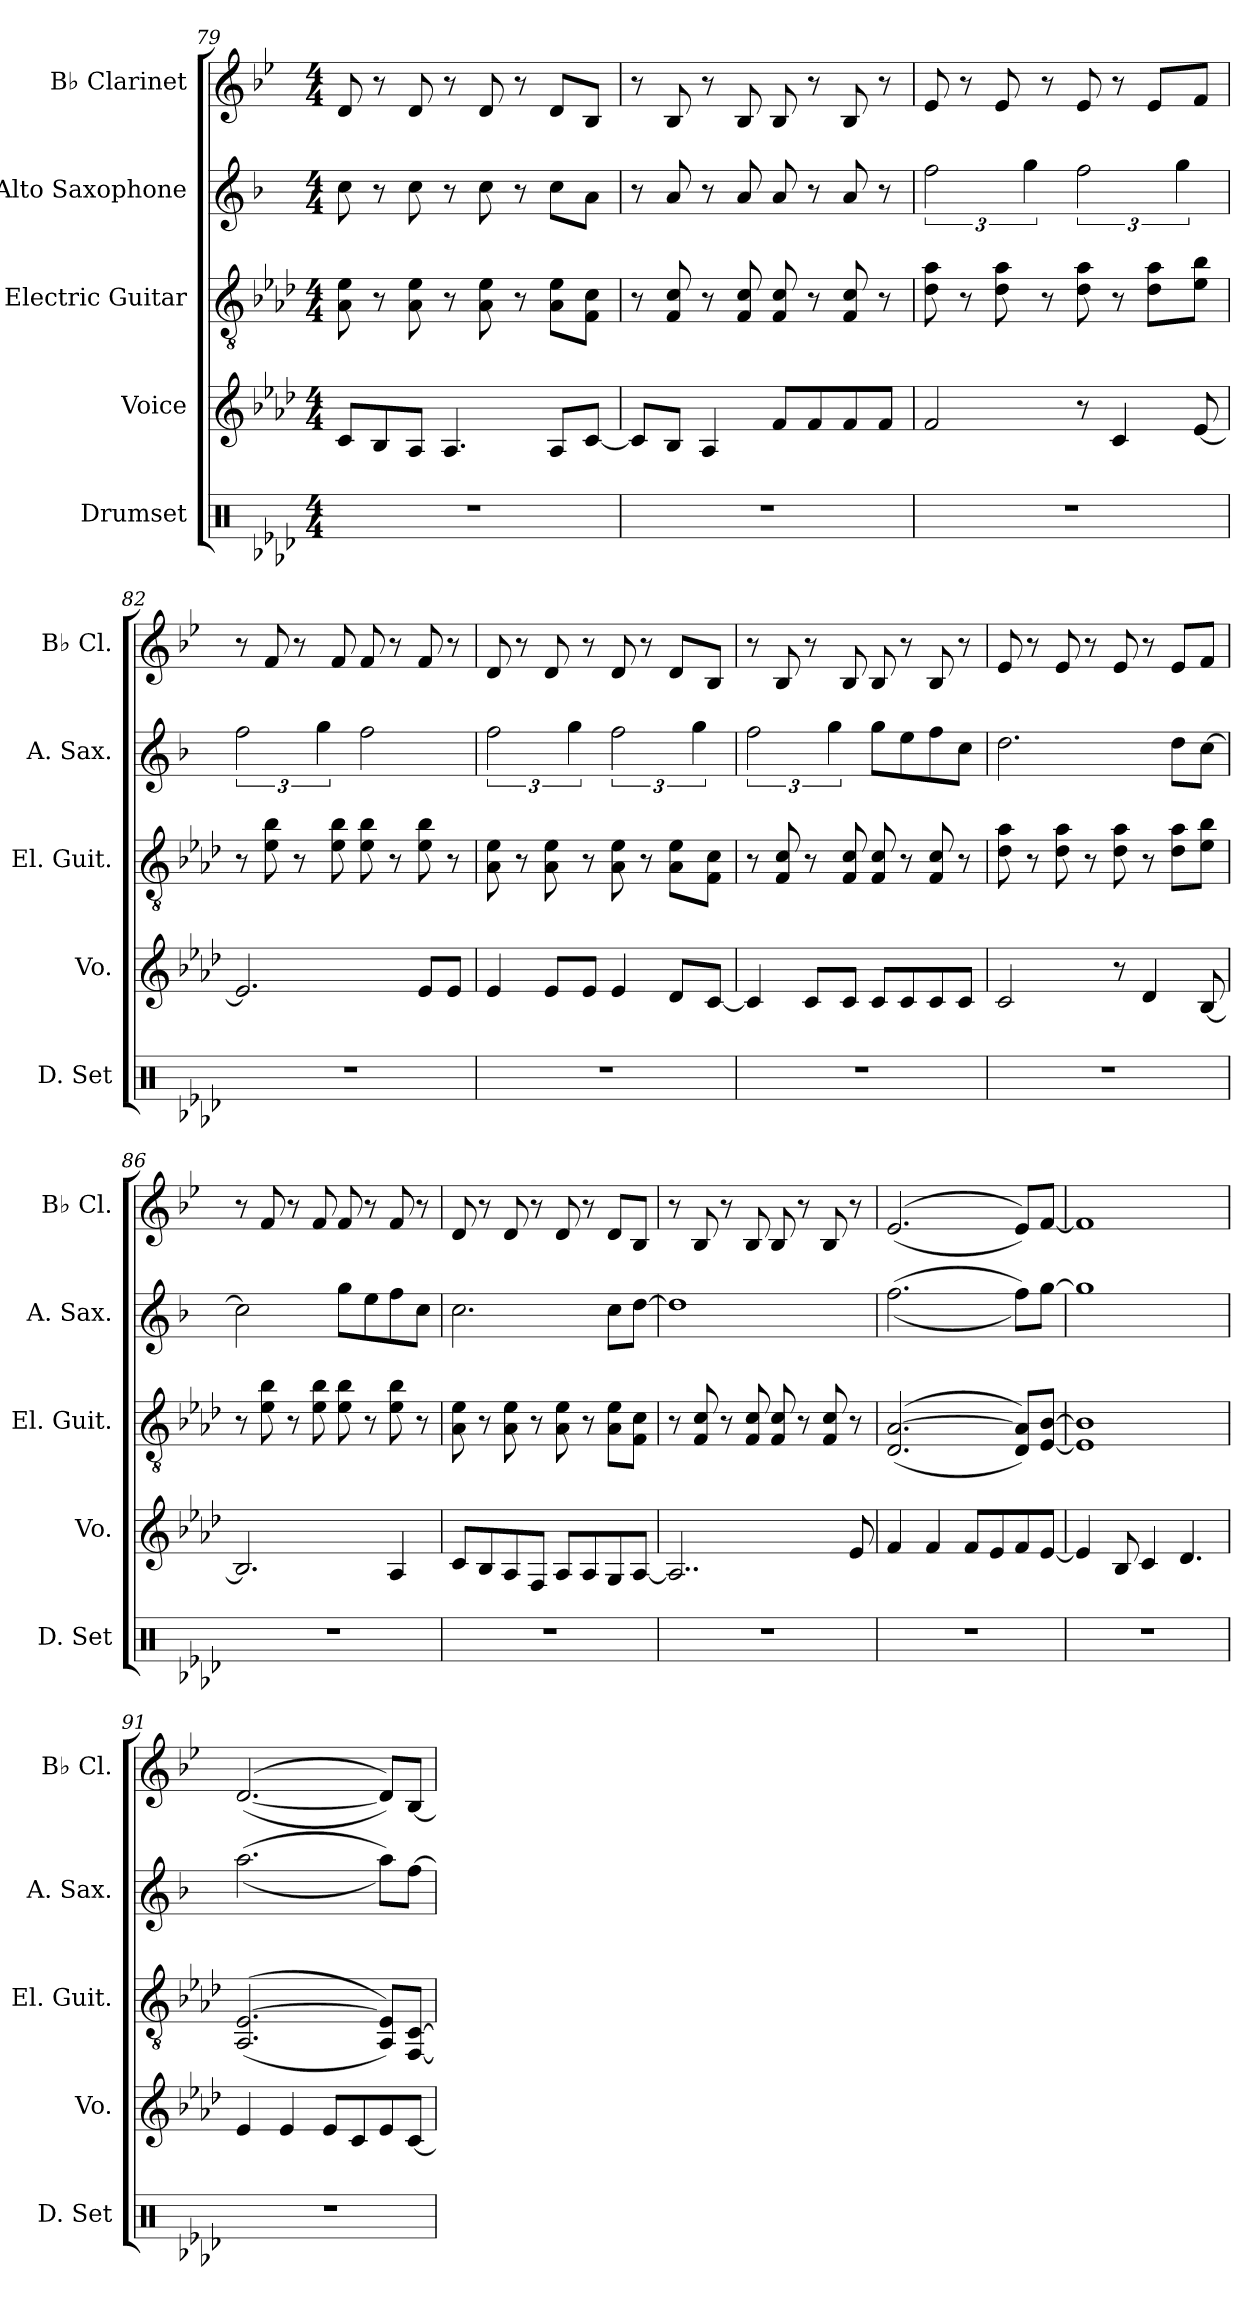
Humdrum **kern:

**kern	**kern	**kern	**kern	**kern
*part5	*part4	*part3	*part2	*part1
*staff5	*staff4	*staff3	*staff2	*staff1
*I"Drumset	*I"Voice	*I"Electric Guitar	*I"Alto Saxophone	*I"B♭ Clarinet
*I'D. Set	*I'Vo.	*I'El. Guit.	*I'A. Sax.	*I'B♭ Cl.
!!LO:PB:g=z
*clefX	*clefG2	*clefGv2	*clefG2	*clefG2
*	*	*	*ITrd5c9	*ITrd1c2
*k[b-e-a-d-]	*k[b-e-a-d-]	*k[b-e-a-d-]	*k[b-e-a-d-]	*k[b-e-a-d-]
*M4/4	*M4/4	*M4/4	*M4/4	*M4/4
=79	=79	=79	=79	=79
1r	8c/L	8A-\ 8e-\	8e-\	8c/
.	8B-/	8r	8r	8r
.	8A-/J	8A-\ 8e-\	8e-\	8c/
.	4.A-/	8r	8r	8r
.	.	8A-\ 8e-\	8e-\	8c/
.	.	8r	8r	8r
.	8A-/L	8A-\ 8e-\L	8e-\L	8c/L
.	[8c/J	8F\ 8c\J	8c\J	8A-/J
=80	=80	=80	=80	=80
1r	8c/L]	8r	8r	8r
.	8B-/J	8F/ 8c/	8c/	8A-/
.	4A-/	8r	8r	8r
.	.	8F/ 8c/	8c/	8A-/
.	8f/L	8F/ 8c/	8c/	8A-/
.	8f/	8r	8r	8r
.	8f/	8F/ 8c/	8c/	8A-/
.	8f/J	8r	8r	8r
=81	=81	=81	=81	=81
1r	2f/	8d-\ 8a-\	3a-\	8d-/
.	.	8r	.	8r
.	.	8d-\ 8a-\	.	8d-/
.	.	.	6b-\	.
.	.	8r	.	8r
.	8r	8d-\ 8a-\	3a-\	8d-/
.	4c/	8r	.	8r
.	.	8d-\ 8a-\L	.	8d-/L
.	.	.	6b-\	.
.	[8e-/	8e-\ 8b-\J	.	8e-/J
!!LO:LB:g=z
=82	=82	=82	=82	=82
1r	2.e-/]	8r	3a-\	8r
.	.	8e-\ 8b-\	.	8e-/
.	.	8r	.	8r
.	.	.	6b-\	.
.	.	8e-\ 8b-\	.	8e-/
.	.	8e-\ 8b-\	2a-\	8e-/
.	.	8r	.	8r
.	8e-/L	8e-\ 8b-\	.	8e-/
.	8e-/J	8r	.	8r
=83	=83	=83	=83	=83
1r	4e-/	8A-\ 8e-\	3a-\	8c/
.	.	8r	.	8r
.	8e-/L	8A-\ 8e-\	.	8c/
.	.	.	6b-\	.
.	8e-/J	8r	.	8r
.	4e-/	8A-\ 8e-\	3a-\	8c/
.	.	8r	.	8r
.	8d-/L	8A-\ 8e-\L	.	8c/L
.	.	.	6b-\	.
.	[8c/J	8F\ 8c\J	.	8A-/J
=84	=84	=84	=84	=84
1r	4c/]	8r	3a-\	8r
.	.	8F/ 8c/	.	8A-/
.	8c/L	8r	.	8r
.	.	.	6b-\	.
.	8c/J	8F/ 8c/	.	8A-/
.	8c/L	8F/ 8c/	8b-\L	8A-/
.	8c/	8r	8g\	8r
.	8c/	8F/ 8c/	8a-\	8A-/
.	8c/J	8r	8e-\J	8r
!!LO:PB:g=z
=85	=85	=85	=85	=85
1r	2c/	8d-\ 8a-\	2.f\	8d-/
.	.	8r	.	8r
.	.	8d-\ 8a-\	.	8d-/
.	.	8r	.	8r
.	8r	8d-\ 8a-\	.	8d-/
.	4d-/	8r	.	8r
.	.	8d-\ 8a-\L	8f\L	8d-/L
.	[8B-/	8e-\ 8b-\J	[8e-\J	8e-/J
=86	=86	=86	=86	=86
1r	2.B-/]	8r	2e-\]	8r
.	.	8e-\ 8b-\	.	8e-/
.	.	8r	.	8r
.	.	8e-\ 8b-\	.	8e-/
.	.	8e-\ 8b-\	8b-\L	8e-/
.	.	8r	8g\	8r
.	4A-/	8e-\ 8b-\	8a-\	8e-/
.	.	8r	8e-\J	8r
=87	=87	=87	=87	=87
1r	8c/L	8A-\ 8e-\	2.e-\	8c/
.	8B-/	8r	.	8r
.	8A-/	8A-\ 8e-\	.	8c/
.	8F/J	8r	.	8r
.	8A-/L	8A-\ 8e-\	.	8c/
.	8A-/	8r	.	8r
.	8G/	8A-\ 8e-\L	8e-\L	8c/L
.	[8A-/J	8F\ 8c\J	[8f\J	8A-/J
!!LO:LB:g=z
=88	=88	=88	=88	=88
1r	2..A-/]	8r	1f]	8r
.	.	8F/ 8c/	.	8A-/
.	.	8r	.	8r
.	.	8F/ 8c/	.	8A-/
.	.	8F/ 8c/	.	8A-/
.	.	8r	.	8r
.	.	8F/ 8c/	.	8A-/
.	8e-/	8r	.	8r
=89	=89	=89	=89	=89
1r	4f/	(>(>2.D-/ [2.A-/	(>(>2.a-\	(<(<2.d-/
.	4f/	.	.	.
.	8f/L	.	.	.
.	8e-/	.	.	.
.	8f/	8D-/ 8A-/]L))	8a-\L))	8d-/L))
.	[8e-/J	[8E-/ [8B-/J	[8b-\J	[8e-/J
=90	=90	=90	=90	=90
1r	4e-/]	1E-] 1B-]	1b-]	1e-]
.	8B-/	.	.	.
.	4c/	.	.	.
.	4.d-/	.	.	.
=91	=91	=91	=91	=91
1r	4e-/	(>(>2.AA-/ [2.E-/	(>(>2.cc\	(>(>[2.c/
.	4e-/	.	.	.
.	8e-/L	.	.	.
.	8c/	.	.	.
.	8e-/	8AA-/ 8E-/]L))	8cc\L))	8c/L]))
.	[8c/J	[8FF/ [8C/J	[8a-\J	[8A-/J
=	=	=	=	=
*-	*-	*-	*-	*-
